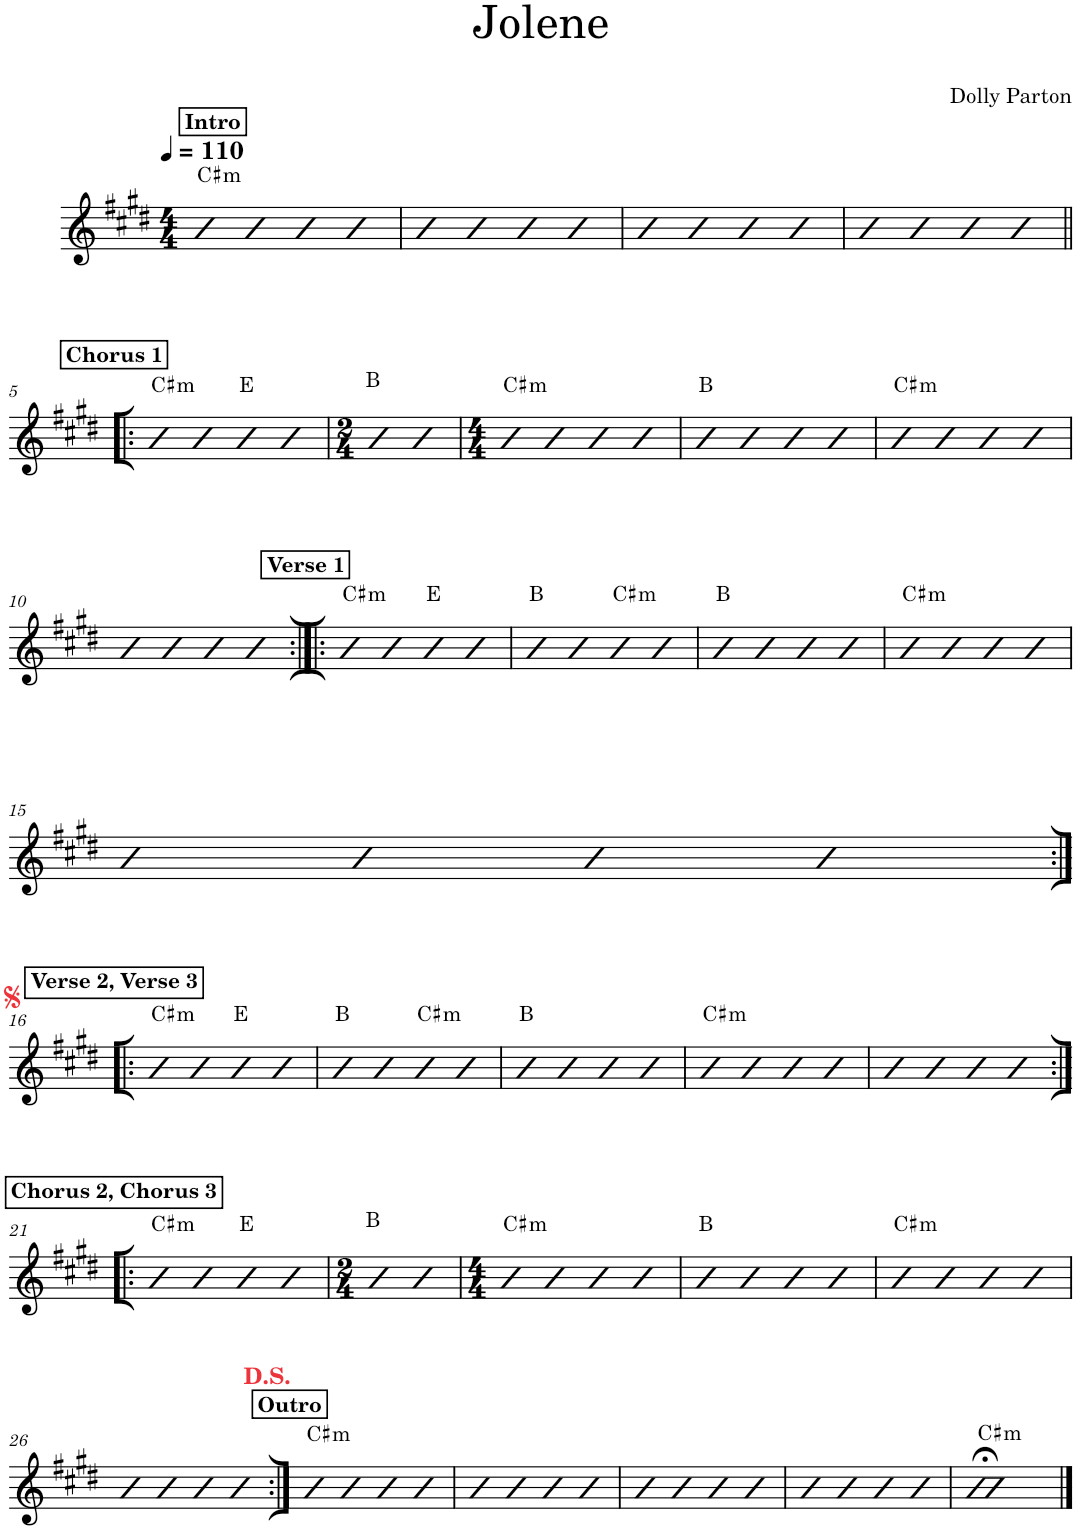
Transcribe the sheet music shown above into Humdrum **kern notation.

**kern	**harte
*part1	*part1
*staff1	*
*I"Piano	*
*I'Pno.	*
*clefG2	*
*k[f#c#g#d#]	*
*M4/4	*
*MM110	*
!!LO:REH:place=s1:a:B:cj:t=Intro
=1	=1
!	!LO:H:kt=m
4b	C#:min
4b	.
4b	.
4b	.
=2	=2
4b	.
4b	.
4b	.
4b	.
=3	=3
4b	.
4b	.
4b	.
4b	.
=4	=4
4b	.
4b	.
4b	.
4b	.
!!LO:LB:g=z
!!LO:REH:place=s1:a:B:cj:t=Chorus 1
=5!|:	=5!|:
!	!LO:H:kt=m
4b	C#:min
4b	.
4b	E:maj
4b	.
=6	=6
*M2/4	*
!	!LO:H:n=1:kt=N.C.
4b	N B:maj
4b	.
=7	=7
*M4/4	*
!	!LO:H:kt=m
4b	C#:min
4b	.
4b	.
4b	.
=8	=8
4b	B:maj
4b	.
4b	.
4b	.
=9	=9
!	!LO:H:kt=m
4b	C#:min
4b	.
4b	.
4b	.
!!LO:LB:g=z
=10	=10
4b	.
4b	.
4b	.
4b	.
!!LO:REH:place=s1:a:B:cj:t=Verse 1
=11:|!|:	=11:|!|:
!	!LO:H:kt=m
4b	C#:min
4b	.
4b	E:maj
4b	.
=12	=12
4b	B:maj
4b	.
!	!LO:H:kt=m
4b	C#:min
4b	.
=13	=13
4b	B:maj
4b	.
4b	.
4b	.
=14	=14
!	!LO:H:kt=m
4b	C#:min
4b	.
4b	.
4b	.
!!LO:LB:g=z
=15	=15
4b	.
4b	.
4b	.
4b	.
!!LO:LB:g=z
!!LO:REH:place=s1:a:B:cj:t=Verse 2, Verse 3
=16:|!|:	=16:|!|:
!	!LO:H:kt=m
4b	C#:min
4b	.
4b	E:maj
4b	.
=17	=17
4b	B:maj
4b	.
!	!LO:H:kt=m
4b	C#:min
4b	.
=18	=18
4b	B:maj
4b	.
4b	.
4b	.
=19	=19
!	!LO:H:kt=m
4b	C#:min
4b	.
4b	.
4b	.
=20	=20
4b	.
4b	.
4b	.
4b	.
!!LO:LB:g=z
!!LO:REH:place=s1:a:B:cj:t=Chorus 2, Chorus 3
=21:|!|:	=21:|!|:
!	!LO:H:kt=m
4b	C#:min
4b	.
4b	E:maj
4b	.
=22	=22
*M2/4	*
!	!LO:H:n=1:kt=N.C.
4b	N B:maj
4b	.
=23	=23
*M4/4	*
!	!LO:H:kt=m
4b	C#:min
4b	.
4b	.
4b	.
=24	=24
4b	B:maj
4b	.
4b	.
4b	.
=25	=25
!	!LO:H:kt=m
4b	C#:min
4b	.
4b	.
4b	.
!!LO:LB:g=z
=26	=26
4b	.
4b	.
4b	.
4b	.
!!LO:REH:place=s1:a:B:cj:t=Outro
=27:|!	=27:|!
!	!LO:H:kt=m
4b	C#:min
4b	.
4b	.
4b	.
=28	=28
4b	.
4b	.
4b	.
4b	.
=29	=29
4b	.
4b	.
4b	.
4b	.
=30	=30
4b	.
4b	.
4b	.
4b	.
=31	=31
!	!LO:H:kt=m
1b;<	C#:min
==	==
*-	*-
